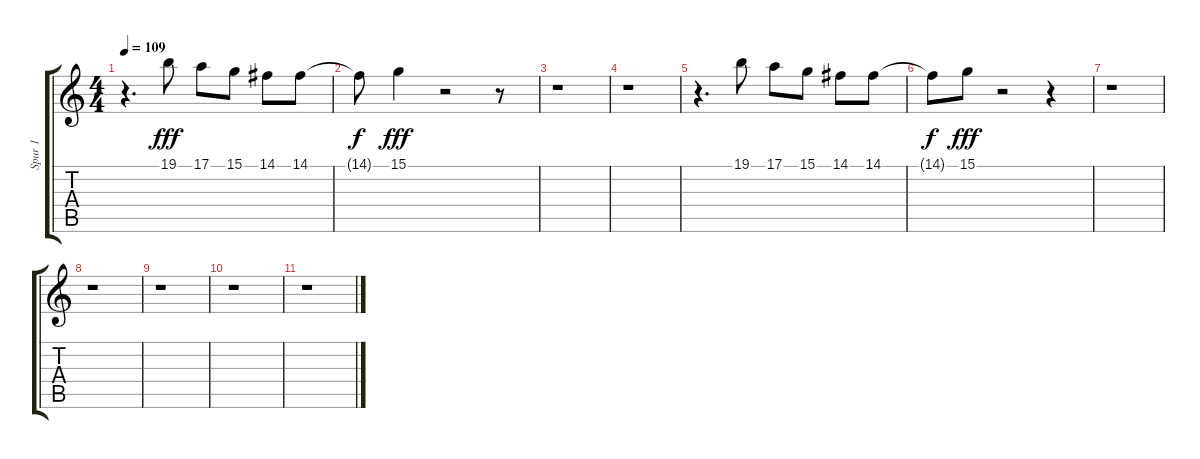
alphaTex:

\track ("Spur 1" "Spur 1") {instrument flute}
\staff {score tabs}
\tuning (E4 B3 G3 D3 A2 E2) {hide}
\ts (4 4)
\tempo 109
\clef g2
\ks c
r.4{d dy fff} 19.1.8 17.1.8 15.1.8 14.1.8 14.1.8 |
14.1{t}.8{dy f} 15.1.4{dy fff} r.2 r.8 |
r.1 |
r.1 |
r.4{d} 19.1.8 17.1.8 15.1.8 14.1.8 14.1.8 |
14.1{t}.8{dy f} 15.1.8{dy fff} r.2 r.4 |
r.1 |
r.1 |
r.1 |
r.1 |
r.1
